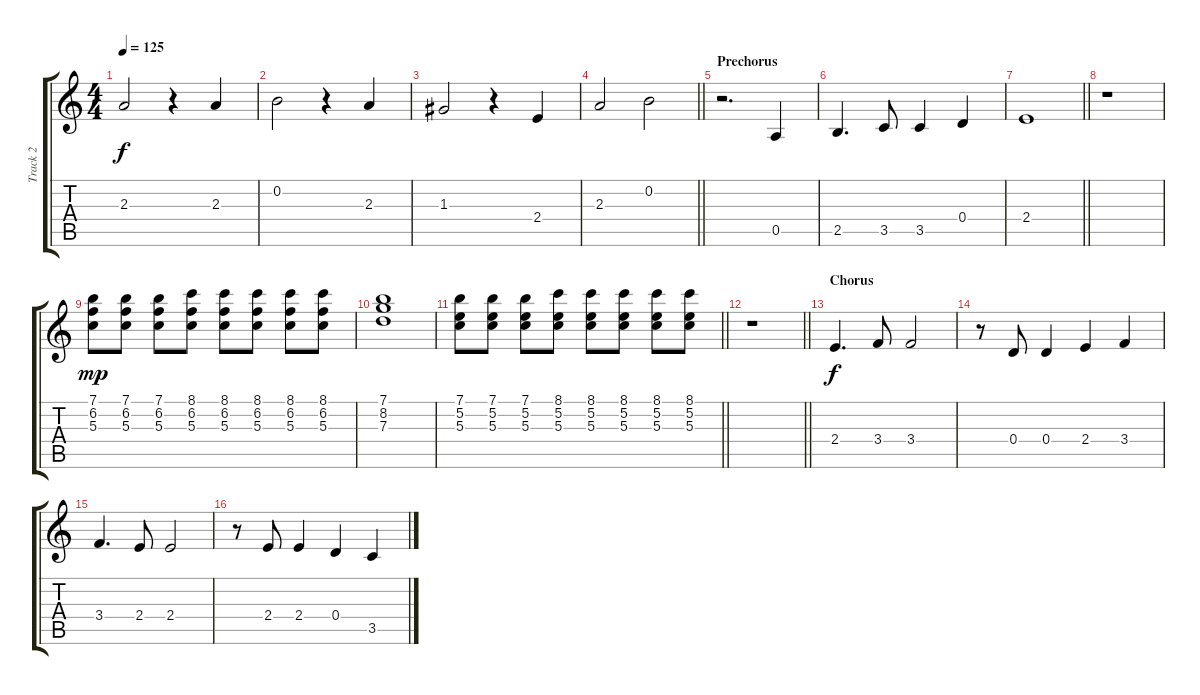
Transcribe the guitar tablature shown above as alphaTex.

\track ("Track 2" "Track 2") {instrument acousticguitarnylon}
\staff {score tabs}
\tuning (E4 B3 G3 D3 A2 E2) {hide}
\ts (4 4)
\tempo 125
\clef g2
\ks c
2.3.2{dy f} r.4 2.3.4 |
0.2.2 r.4 2.3.4 |
1.3.2 r.4 2.4.4 |
\barLineRight lightlight
2.3.2 0.2.2 |
\section ("" "Prechorus")
r.2{d} 0.5.4 |
2.5.4{d} 3.5.8 3.5.4 0.4.4 |
\barLineRight lightlight
2.4.1 |
r.1 |
(7.1 6.2 5.3).8{dy mp} (7.1 6.2 5.3).8 (7.1 6.2 5.3).8 (8.1 6.2 5.3).8 (8.1 6.2 5.3).8 (8.1 6.2 5.3).8 (8.1 6.2 5.3).8 (8.1 6.2 5.3).8 |
(7.1 8.2 7.3).1 |
\barLineRight lightlight
(7.1 5.2 5.3).8 (7.1 5.2 5.3).8 (7.1 5.2 5.3).8 (8.1 5.2 5.3).8 (8.1 5.2 5.3).8 (8.1 5.2 5.3).8 (8.1 5.2 5.3).8 (8.1 5.2 5.3).8 |
\barLineRight lightlight
r.1 |
\section ("" "Chorus")
2.4.4{d dy f} 3.4.8 3.4.2 |
r.8 0.4.8 0.4.4 2.4.4 3.4.4 |
3.4.4{d} 2.4.8 2.4.2 |
r.8 2.4.8 2.4.4 0.4.4 3.5.4
